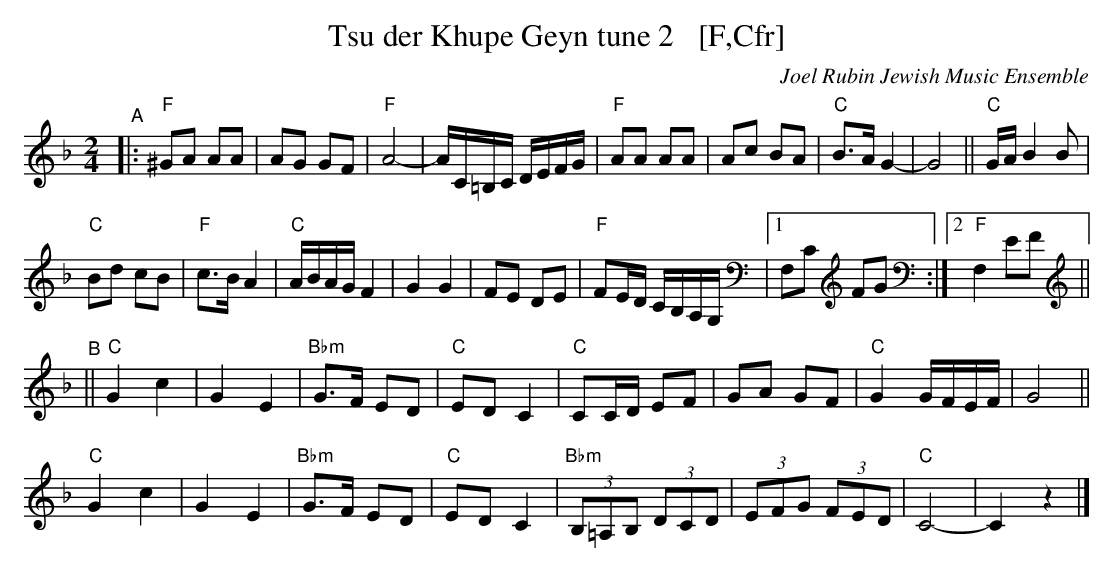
X:1
T: Tsu der Khupe Geyn tune 2   [F,Cfr]
O: Joel Rubin Jewish Music Ensemble
M: 2/4
L: 1/16
K: F
"^A"|:\
"F"^G2A2 A2A2 |  A2G2 G2F2 | "F"A8- | AC=B,C DEFG |\
"F"A2A2 A2A2 |  A2c2 B2A2 | "C"B3A G4- | G8 || "C"GA B4 B2 |
"C"B2d2 c2B2 | "F"c3B A4  | "C"ABAG F4 | G4 G4 |\
   F2E2 D2E2 | "F"F2ED CB,A,G, |1 F,2C2 F2G2 :|2 "F"F,4 E2F2 ||
K: _B=E_A_D	% Cphr
"^B"||\
"C"G4 c4 | G4 E4 | "Bbm"G3F E2D2 | "C"E2D2 C4 |\
"C"C2CD E2F2 | G2A2 G2F2 | "C"G4 GFEF | G8 ||
"C"G4 c4 | G4 E4 | "Bbm"G3F E2D2 | "C"E2D2 C4 |\
"Bbm"(3B,2=A,2B,2 (3D2C2D2 | (3E2F2G2 (3F2E2D2 | "C"C8- | C4 z4 |]
